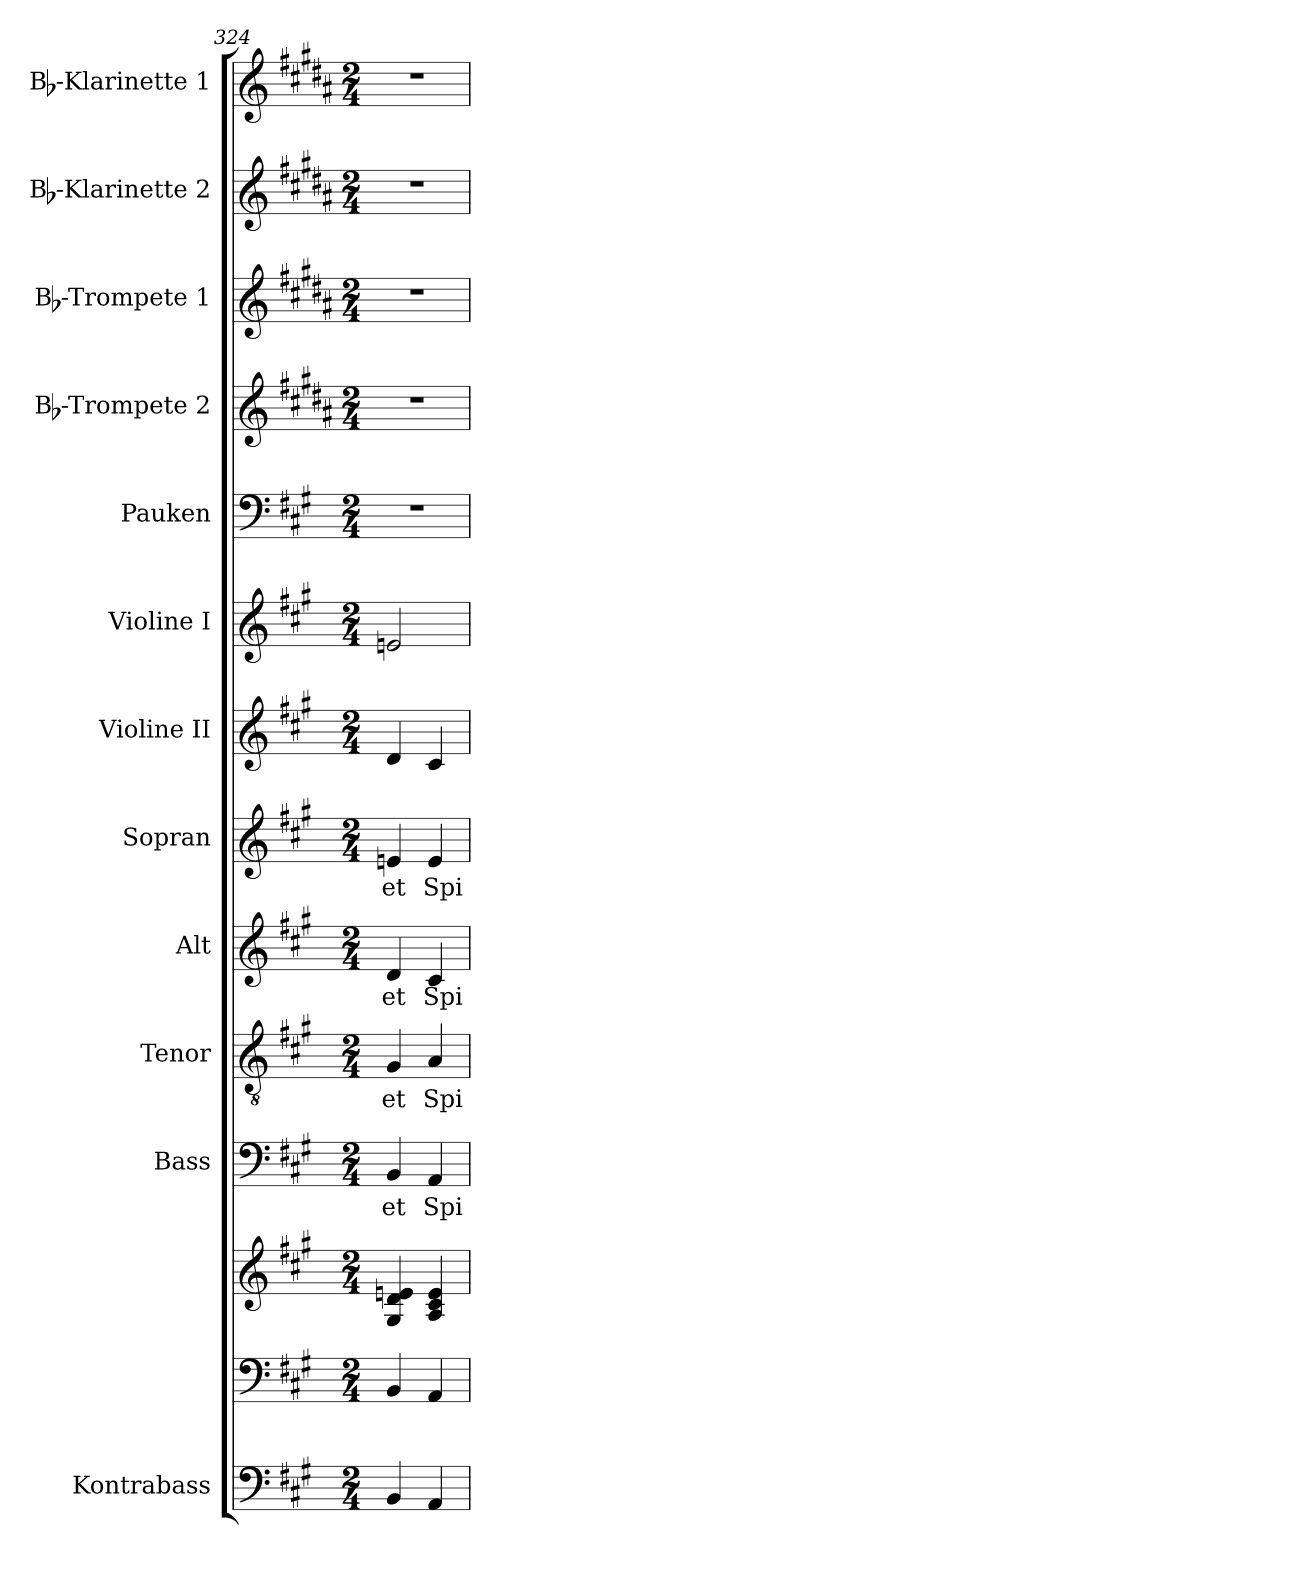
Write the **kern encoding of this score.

**kern	**kern	**kern	**kern	**text	**kern	**text	**kern	**text	**kern	**text	**kern	**kern	**kern	**kern	**kern	**kern	**kern
*part13	*part12	*part12	*part11	*part11	*part10	*part10	*part9	*part9	*part8	*part8	*part7	*part6	*part5	*part4	*part3	*part2	*part1
*staff14	*staff13	*staff12	*staff11	*staff11	*staff10	*staff10	*staff9	*staff9	*staff8	*staff8	*staff7	*staff6	*staff5	*staff4	*staff3	*staff2	*staff1
*I"Kontrabass	*	*	*I"Bass	*	*I"Tenor	*	*I"Alt	*	*I"Sopran	*	*I"Violine II	*I"Violine I	*I"Pauken	*I"Bb-Trompete 2	*I"Bb-Trompete 1	*I"Bb-Klarinette 2	*I"Bb-Klarinette 1
*I'Kb.	*	*	*I'B.	*	*I'T.	*	*I'A.	*	*I'S.	*	*I'Vl. II	*I'Vl. I	*I'Pk.	*I'Bb Trp. 2	*I'Bb Trp. 1	*I'Bb Kl. 2	*I'Bb Kl. 1
*clefF4	*clefF4	*clefG2	*clefF4	*	*clefGv2	*	*clefG2	*	*clefG2	*	*clefG2	*clefG2	*clefF4	*clefG2	*clefG2	*clefG2	*clefG2
*ITrd7c12	*	*	*	*	*	*	*	*	*	*	*	*	*	*ITrd1c2	*ITrd1c2	*ITrd1c2	*ITrd1c2
*k[f#c#g#]	*k[f#c#g#]	*k[f#c#g#]	*k[f#c#g#]	*	*k[f#c#g#]	*	*k[f#c#g#]	*	*k[f#c#g#]	*	*k[f#c#g#]	*k[f#c#g#]	*k[f#c#g#]	*k[f#c#g#]	*k[f#c#g#]	*k[f#c#g#]	*k[f#c#g#]
*A:	*A:	*A:	*A:	*	*A:	*	*A:	*	*A:	*	*A:	*A:	*A:	*A:	*A:	*A:	*A:
*M2/4	*M2/4	*M2/4	*M2/4	*	*M2/4	*	*M2/4	*	*M2/4	*	*M2/4	*M2/4	*M2/4	*M2/4	*M2/4	*M2/4	*M2/4
=324	=324	=324	=324	=324	=324	=324	=324	=324	=324	=324	=324	=324	=324	=324	=324	=324	=324
!	!	!	!	!LO:LY:b	!	!LO:LY:b	!	!LO:LY:b	!	!LO:LY:b	!	!	!	!	!	!	!
4BBB/	4BB/	4G#/ 4d/ 4en/	4BB/	et	4G#/	et	4d/	et	4en/	et	4d/	2en/	2r	2r	2r	2r	2r
!	!	!	!	!LO:LY:b	!	!LO:LY:b	!	!LO:LY:b	!	!LO:LY:b	!	!	!	!	!	!	!
4AAA/	4AA/	4A/ 4c#/ 4e/	4AA/	Spi-	4A/	Spi-	4c#/	Spi-	4e/	Spi-	4c#/	.	.	.	.	.	.
=	=	=	=	=	=	=	=	=	=	=	=	=	=	=	=	=	=
*-	*-	*-	*-	*-	*-	*-	*-	*-	*-	*-	*-	*-	*-	*-	*-	*-	*-
